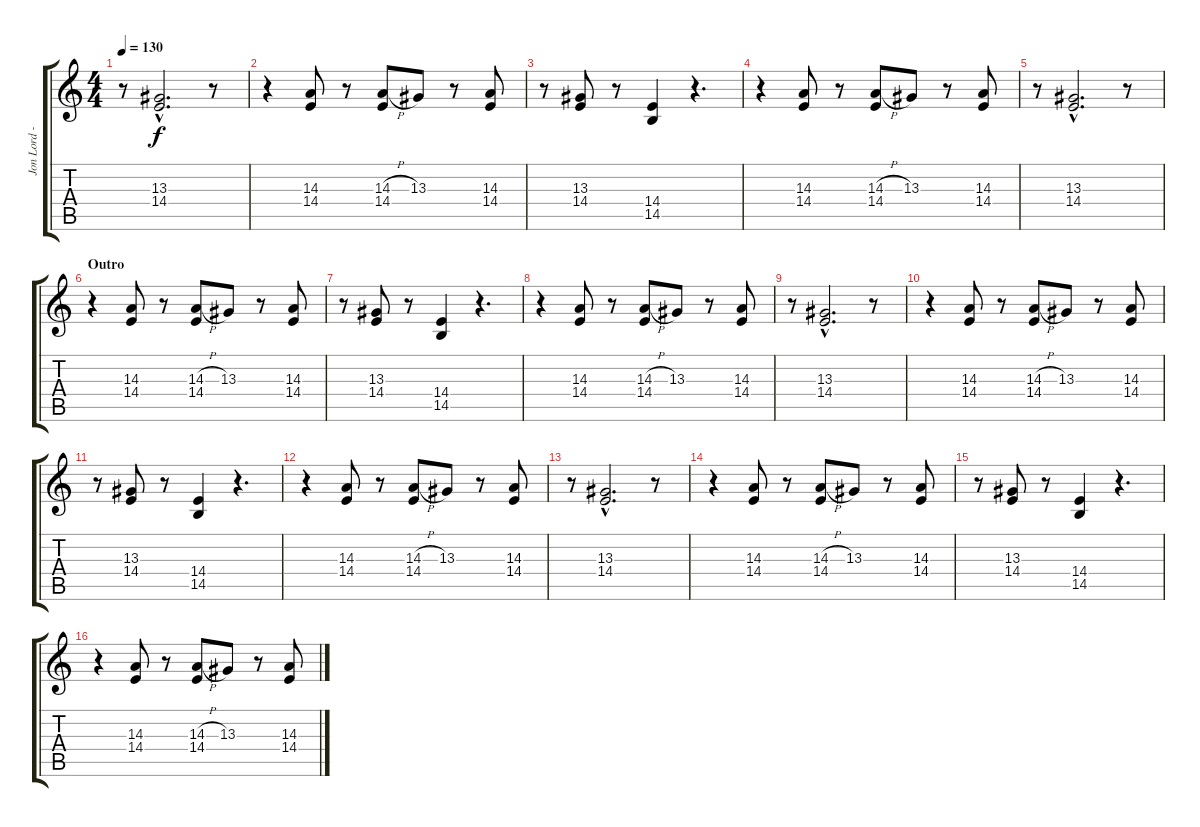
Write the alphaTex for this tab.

\track ("Jon Lord - Organ" "Jon Lord -") {instrument drawbarorgan}
\staff {score tabs}
\tuning (E4 B3 G3 D3 A2 E2) {hide}
\ts (4 4)
\tempo 130
\clef g2
\ks c
r.8{dy f} (13.3{hac} 14.4{hac}).2{d} r.8 |
r.4 (14.3 14.4).8 r.8 (14.3{h} 14.4).8 13.3.8 r.8 (14.3 14.4).8 |
r.8 (13.3 14.4).8 r.8 (14.4 14.5).4 r.4{d} |
r.4 (14.3 14.4).8 r.8 (14.3{h} 14.4).8 13.3.8 r.8 (14.3 14.4).8 |
r.8 (13.3{hac} 14.4{hac}).2{d} r.8 |
\section ("" "Outro")
r.4 (14.3 14.4).8 r.8 (14.3{h} 14.4).8 13.3.8 r.8 (14.3 14.4).8 |
r.8 (13.3 14.4).8 r.8 (14.4 14.5).4 r.4{d} |
r.4 (14.3 14.4).8 r.8 (14.3{h} 14.4).8 13.3.8 r.8 (14.3 14.4).8 |
r.8 (13.3{hac} 14.4{hac}).2{d} r.8 |
r.4 (14.3 14.4).8 r.8 (14.3{h} 14.4).8 13.3.8 r.8 (14.3 14.4).8 |
r.8 (13.3 14.4).8 r.8 (14.4 14.5).4 r.4{d} |
r.4 (14.3 14.4).8 r.8 (14.3{h} 14.4).8 13.3.8 r.8 (14.3 14.4).8 |
r.8 (13.3{hac} 14.4{hac}).2{d} r.8 |
r.4 (14.3 14.4).8 r.8 (14.3{h} 14.4).8 13.3.8 r.8 (14.3 14.4).8 |
r.8 (13.3 14.4).8 r.8 (14.4 14.5).4 r.4{d} |
r.4 (14.3 14.4).8 r.8 (14.3{h} 14.4).8 13.3.8 r.8 (14.3 14.4).8
